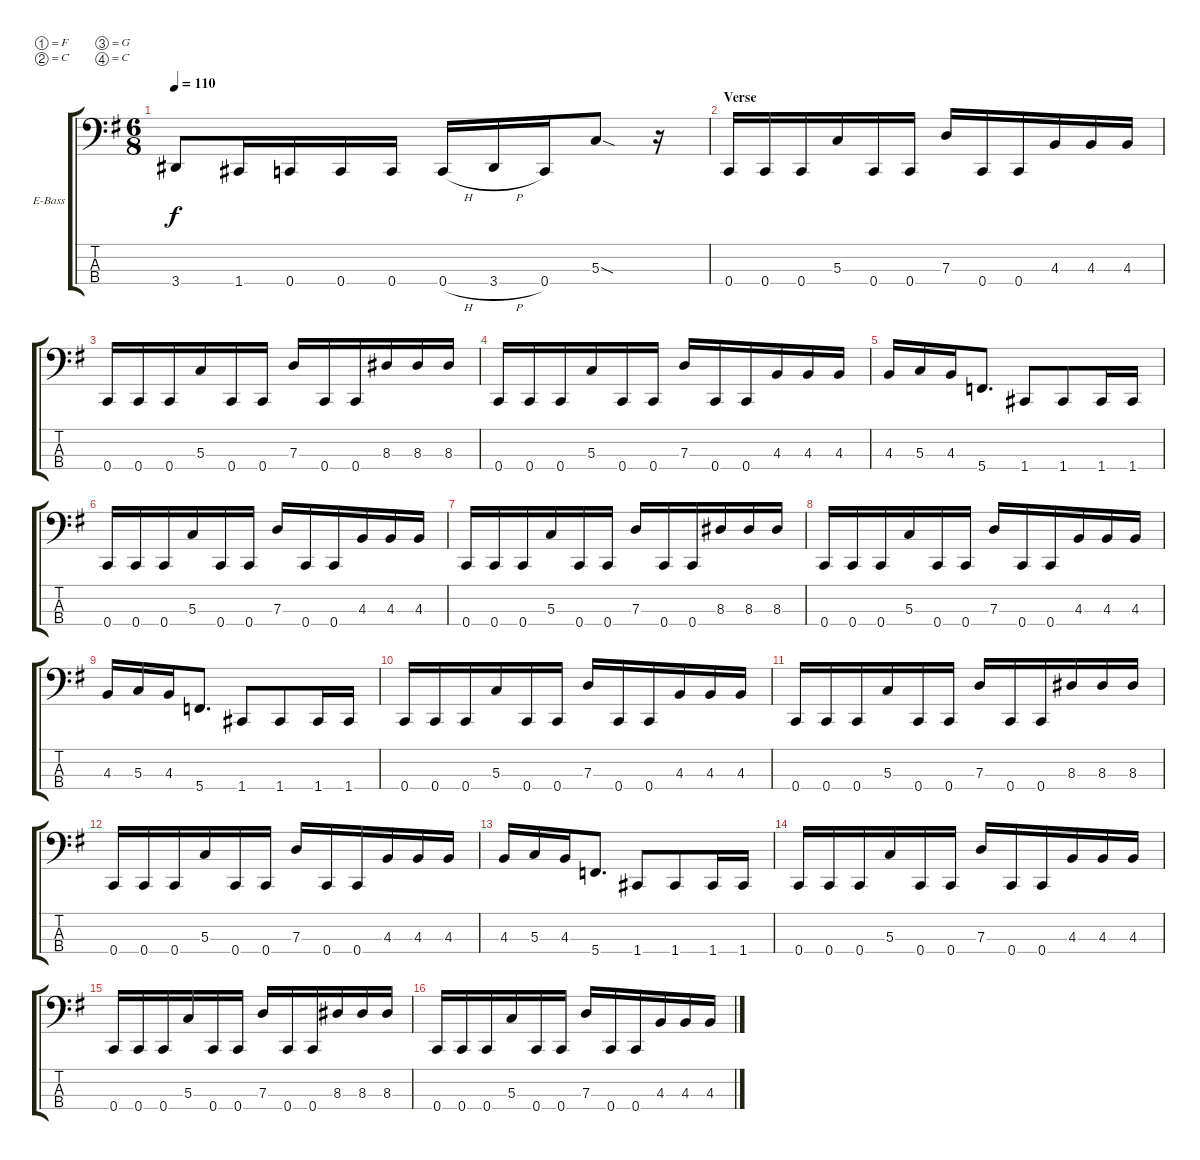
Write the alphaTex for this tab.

\bracketExtendMode groupsimilarinstruments
\firstSystemTrackNameOrientation horizontal
\otherSystemsTrackNameOrientation horizontal
\track ("Electric Bass" "E-Bass") {instrument electricbassfinger}
\staff {score tabs}
\tuning (F2 C2 G1 C1)
\ts (6 8)
\tempo 110
\clef f4
\ks eminor
3.4.8{dy f} 1.4.16 0.4.16 0.4.16 0.4.16 0.4{h}.16 3.4{h}.16 0.4.16 5.3{sod}.8 r.16 |
\section ("" "Verse")
0.4.16 0.4.16 0.4.16 5.3.16 0.4.16 0.4.16 7.3.16 0.4.16 0.4.16 4.3.16 4.3.16 4.3.16 |
0.4.16 0.4.16 0.4.16 5.3.16 0.4.16 0.4.16 7.3.16 0.4.16 0.4.16 8.3.16 8.3.16 8.3.16 |
0.4.16 0.4.16 0.4.16 5.3.16 0.4.16 0.4.16 7.3.16 0.4.16 0.4.16 4.3.16 4.3.16 4.3.16 |
4.3.16 5.3.16 4.3.16 5.4.8{d} 1.4.8 1.4.8 1.4.16 1.4.16 |
0.4.16 0.4.16 0.4.16 5.3.16 0.4.16 0.4.16 7.3.16 0.4.16 0.4.16 4.3.16 4.3.16 4.3.16 |
0.4.16 0.4.16 0.4.16 5.3.16 0.4.16 0.4.16 7.3.16 0.4.16 0.4.16 8.3.16 8.3.16 8.3.16 |
0.4.16 0.4.16 0.4.16 5.3.16 0.4.16 0.4.16 7.3.16 0.4.16 0.4.16 4.3.16 4.3.16 4.3.16 |
4.3.16 5.3.16 4.3.16 5.4.8{d} 1.4.8 1.4.8 1.4.16 1.4.16 |
0.4.16 0.4.16 0.4.16 5.3.16 0.4.16 0.4.16 7.3.16 0.4.16 0.4.16 4.3.16 4.3.16 4.3.16 |
0.4.16 0.4.16 0.4.16 5.3.16 0.4.16 0.4.16 7.3.16 0.4.16 0.4.16 8.3.16 8.3.16 8.3.16 |
0.4.16 0.4.16 0.4.16 5.3.16 0.4.16 0.4.16 7.3.16 0.4.16 0.4.16 4.3.16 4.3.16 4.3.16 |
4.3.16 5.3.16 4.3.16 5.4.8{d} 1.4.8 1.4.8 1.4.16 1.4.16 |
0.4.16 0.4.16 0.4.16 5.3.16 0.4.16 0.4.16 7.3.16 0.4.16 0.4.16 4.3.16 4.3.16 4.3.16 |
0.4.16 0.4.16 0.4.16 5.3.16 0.4.16 0.4.16 7.3.16 0.4.16 0.4.16 8.3.16 8.3.16 8.3.16 |
0.4.16 0.4.16 0.4.16 5.3.16 0.4.16 0.4.16 7.3.16 0.4.16 0.4.16 4.3.16 4.3.16 4.3.16
